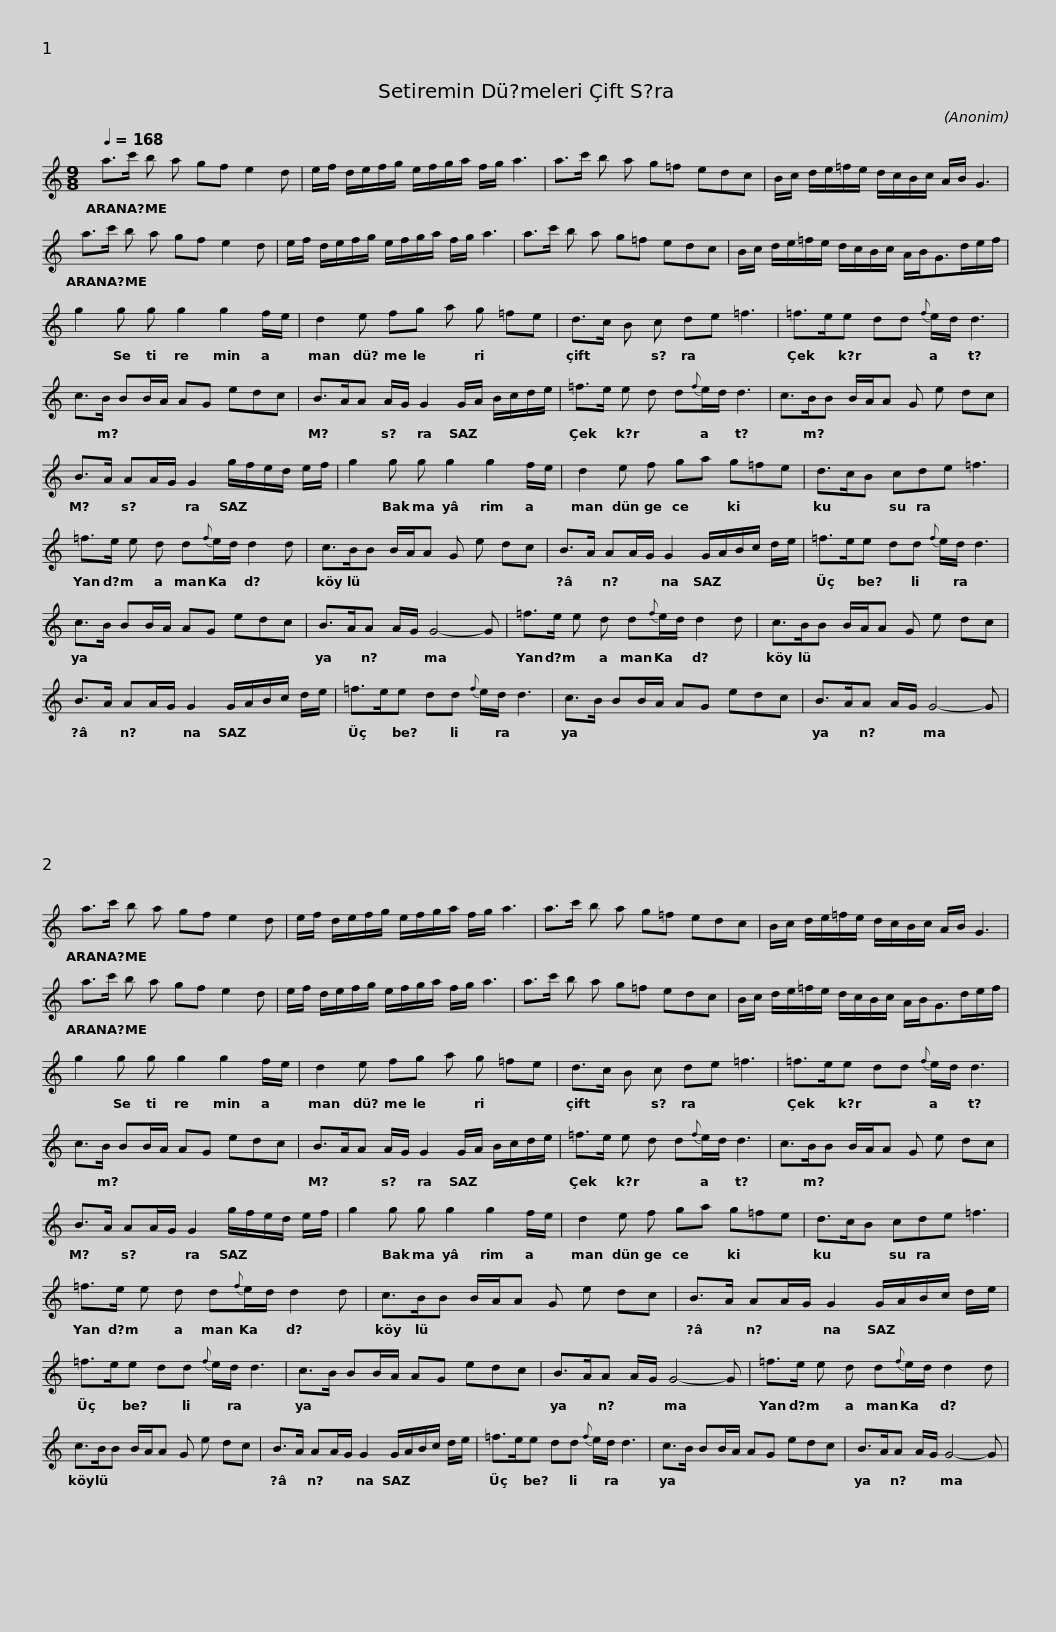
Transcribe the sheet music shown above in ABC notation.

X:1
L:1/8
Q:1/4=168
M:9/8
I:linebreak $
K:C
V:1 treble
V:1
 a>c' b a gf e2 d | e/f/ d/e/f/g/ e/f/g/a/ f/g/ a3 | a>c' b a g=f edc |$ B/c/ d/e/=f/e/ d/c/B/c/ A/B/ G3 | a>c' b a gf e2 d | %5
 e/f/ d/e/f/g/ e/f/g/a/ f/g/ a3 |$ a>c' b a g=f edc | B/c/ d/e/=f/e/ d/c/B/c/ A/B<Gd/e/f/ | g2 g g g2 g2 f/e/ |$ d2 e fg a g =fe | %10
 d>c B c de =f3 | =f>ee dd{f} e/d/ d3 | c>B BB/A/ AG edc |$ B>AA A/G/ G2 G/A/ B/c/d/e/ | =f>e e d d{f}e/d/ d3 | %15
 c>BB B/A/A G e dc | B>A AA/G/ G2 g/f/e/d/ e/f/ |$ g2 g g g2 g2 f/e/ | d2 e f ga g=fe | d>cB cde =f3 | %20
 =f>e e d d{f}e/d/ d2 d |$ c>BB B/A/A G e dc | B>A AA/G/ G2 G/A/B/c/ d/e/ | =f>ee dd{f} e/d/ d3 | c>B BB/A/ AG edc |$ %25
 B>AA A/G/ G4- G | =f>e e d d{f}e/d/ d2 d | c>BB B/A/A G e dc | B>A AA/G/ G2 G/A/B/c/ d/e/ |$ =f>ee dd{f} e/d/ d3 | %30
 c>B BB/A/ AG edc | B>AA A/G/ G4- G | a>c' b a gf e2 d |$ e/f/ d/e/f/g/ e/f/g/a/ f/g/ a3 | a>c' b a g=f edc | %35
 B/c/ d/e/=f/e/ d/c/B/c/ A/B/ G3 |$ a>c' b a gf e2 d | e/f/ d/e/f/g/ e/f/g/a/ f/g/ a3 | a>c' b a g=f edc |$ B/c/ d/e/=f/e/ d/c/B/c/ A/B<Gd/e/f/ | %40
 g2 g g g2 g2 f/e/ | d2 e fg a g =fe | d>c B c de =f3 |$ =f>ee dd{f} e/d/ d3 | c>B BB/A/ AG edc | %45
 B>AA A/G/ G2 G/A/ B/c/d/e/ | =f>e e d d{f}e/d/ d3 |$ c>BB B/A/A G e dc | B>A AA/G/ G2 g/f/e/d/ e/f/ | g2 g g g2 g2 f/e/ | %50
 d2 e f ga g=fe |$ d>cB cde =f3 | =f>e e d d{f}e/d/ d2 d | c>BB B/A/A G e dc | B>A AA/G/ G2 G/A/B/c/ d/e/ |$ %55
 =f>ee dd{f} e/d/ d3 | c>B BB/A/ AG edc | B>AA A/G/ G4- G | =f>e e d d{f}e/d/ d2 d |$ c>BB B/A/A G e dc | %60
 B>A AA/G/ G2 G/A/B/c/ d/e/ | =f>ee dd{f} e/d/ d3 | c>B BB/A/ AG edc |$ B>AA A/G/ G4- G | %64
